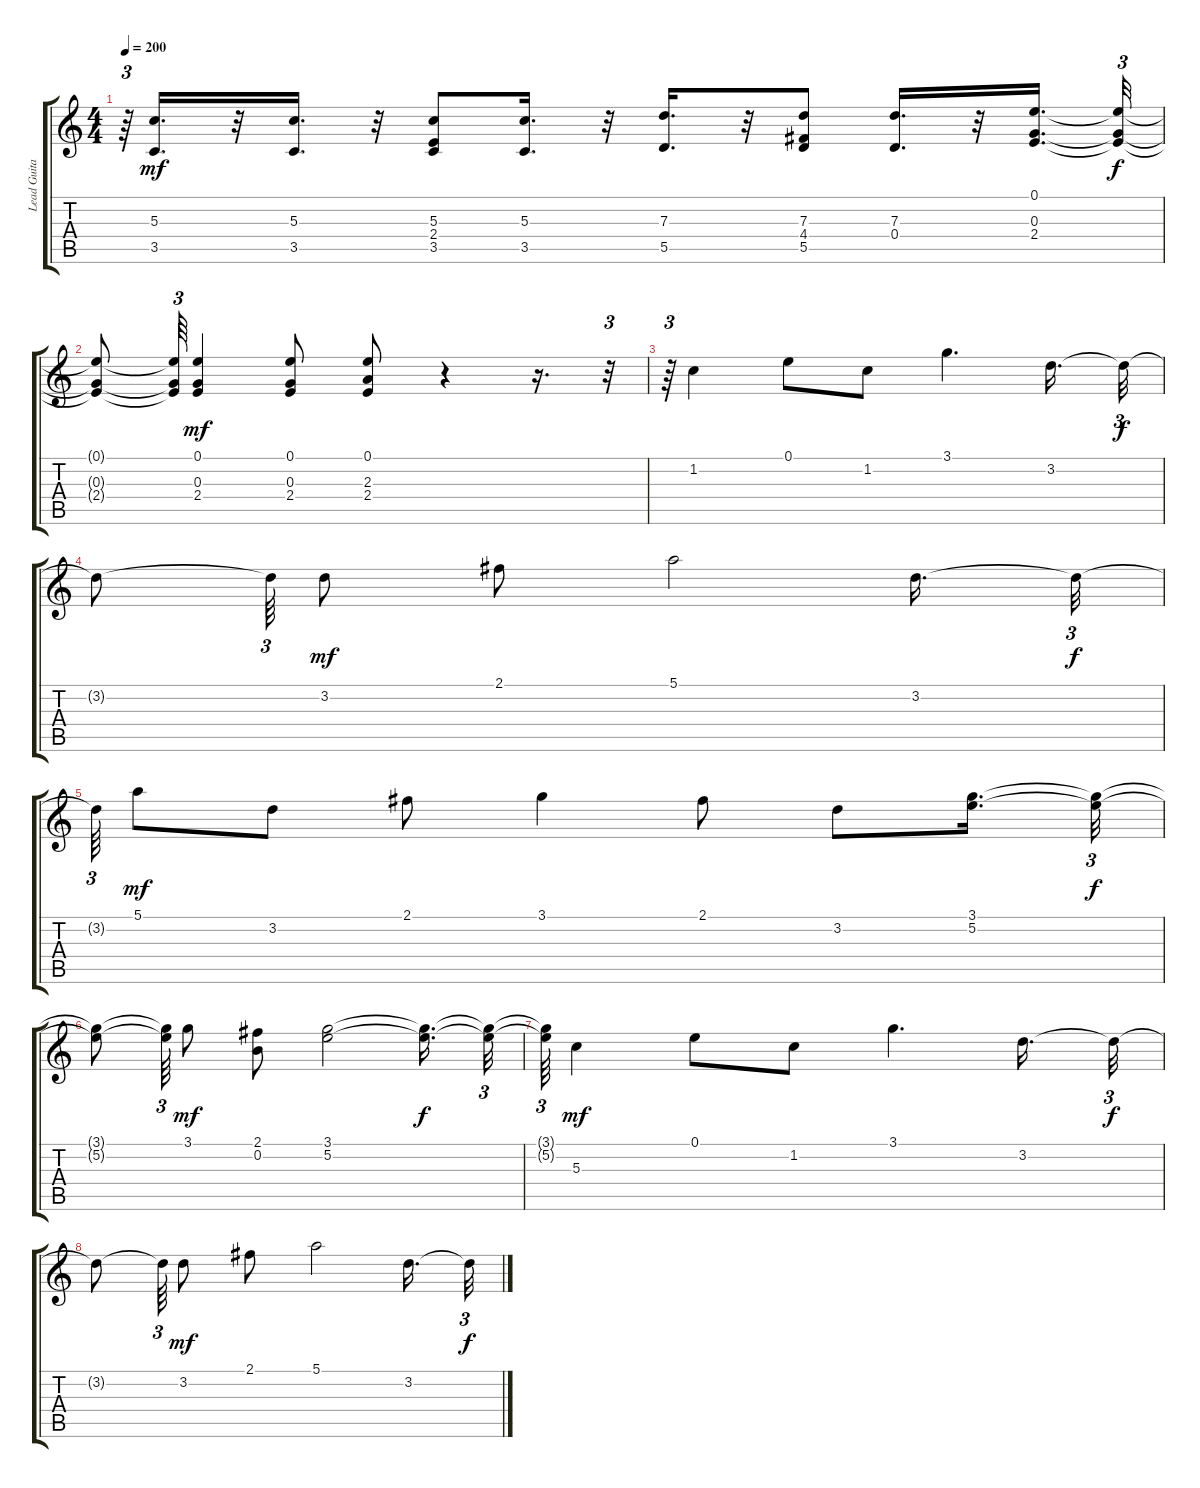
\track ("Lead Guitar" "Lead Guita") {instrument overdrivenguitar}
\staff {score tabs}
\tuning (E4 B3 G3 D3 A2 E2) {hide}
\ts (4 4)
\tempo 200
\clef g2
\ks c
r.64{tu (3 2) dy mf} (5.3 3.5).16{d} r.32 (5.3 3.5).16{d} r.32 (5.3 2.4 3.5).8 (5.3 3.5).16{d} r.32 (7.3 5.5).16{d} r.32 (7.3 4.4 5.5).8 (7.3 0.4).16{d} r.32 (0.1 0.3 2.4).16{d} (0.1{t} 0.3{t} 2.4{t}).32{tu (3 2) dy f} |
(0.1{t} 0.3{t} 2.4{t}).8 (0.1{t} 0.3{t} 2.4{t}).64{tu (3 2)} (0.1 0.3 2.4).4{dy mf} (0.1 0.3 2.4).8 (0.1 2.3 2.4).8 r.4 r.16{d} r.32{tu (3 2)} |
r.64{tu (3 2)} 1.2.4 0.1.8 1.2.8 3.1.4{d} 3.2.16{d} 3.2{t}.32{tu (3 2) dy f} |
3.2{t}.8 3.2{t}.64{tu (3 2)} 3.2.8{dy mf} 2.1.8 5.1.2 3.2.16{d} 3.2{t}.32{tu (3 2) dy f} |
3.2{t}.64{tu (3 2)} 5.1.8{dy mf} 3.2.8 2.1.8 3.1.4 2.1.8 3.2.8 (3.1 5.2).16{d} (3.1{t} 5.2{t}).32{tu (3 2) dy f} |
(3.1{t} 5.2{t}).8 (3.1{t} 5.2{t}).64{tu (3 2)} 3.1.8{dy mf} (2.1 0.2).8 (3.1 5.2).2 (3.1{t} 5.2{t}).16{d dy f} (3.1{t} 5.2{t}).32{tu (3 2)} |
(3.1{t} 5.2{t}).64{tu (3 2)} 5.3.4{dy mf} 0.1.8 1.2.8 3.1.4{d} 3.2.16{d} 3.2{t}.32{tu (3 2) dy f} |
3.2{t}.8 3.2{t}.64{tu (3 2)} 3.2.8{dy mf} 2.1.8 5.1.2 3.2.16{d} 3.2{t}.32{tu (3 2) dy f}
